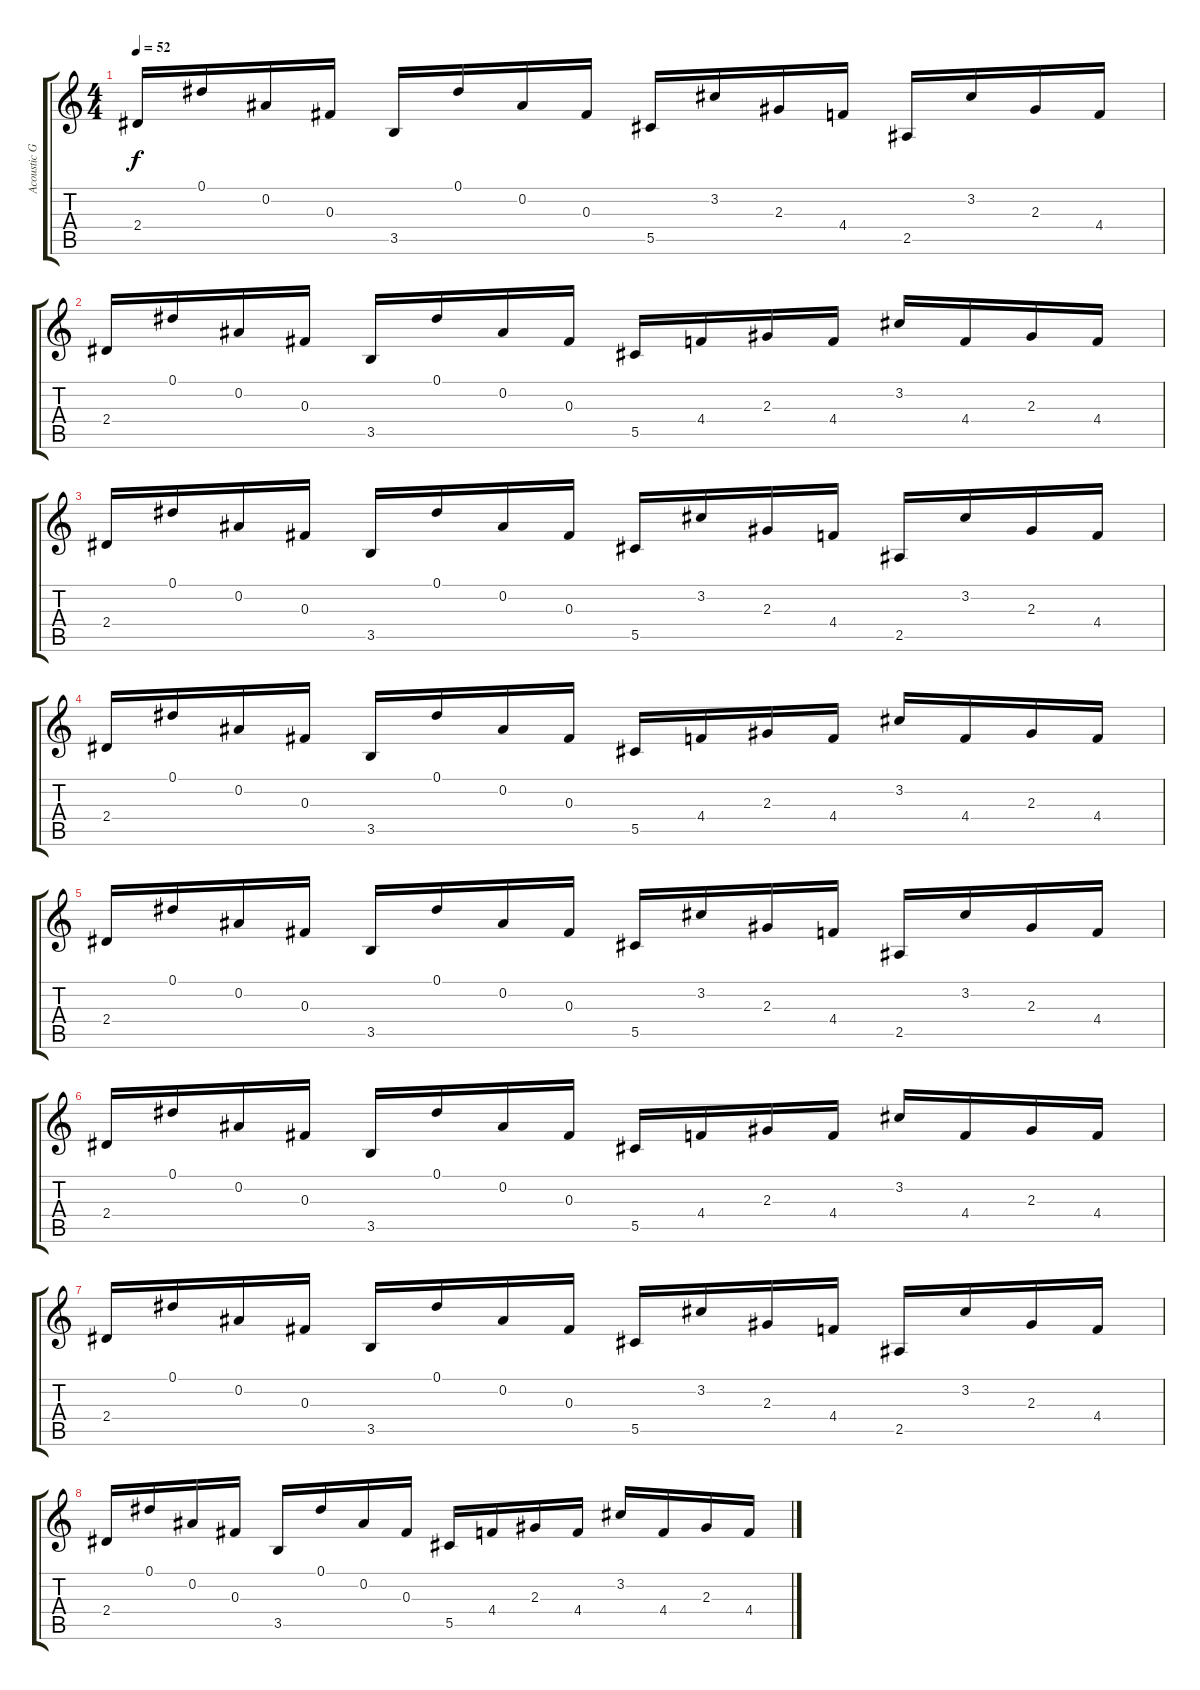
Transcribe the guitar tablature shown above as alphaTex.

\track ("Acoustic Gtr." "Acoustic G") {instrument acousticguitarsteel}
\staff {score tabs}
\tuning (Eb4 Bb3 Gb3 Db3 Ab2 Eb2) {hide}
\ts (4 4)
\tempo 52
\clef g2
\ks c
2.4.16{dy f instrument acousticguitarsteel} 0.1.16 0.2.16 0.3.16 3.5.16 0.1.16 0.2.16 0.3.16 5.5.16 3.2.16 2.3.16 4.4.16 2.5.16 3.2.16 2.3.16 4.4.16 |
2.4.16 0.1.16 0.2.16 0.3.16 3.5.16 0.1.16 0.2.16 0.3.16 5.5.16 4.4.16 2.3.16 4.4.16 3.2.16 4.4.16 2.3.16 4.4.16 |
2.4.16 0.1.16 0.2.16 0.3.16 3.5.16 0.1.16 0.2.16 0.3.16 5.5.16 3.2.16 2.3.16 4.4.16 2.5.16 3.2.16 2.3.16 4.4.16 |
2.4.16 0.1.16 0.2.16 0.3.16 3.5.16 0.1.16 0.2.16 0.3.16 5.5.16 4.4.16 2.3.16 4.4.16 3.2.16 4.4.16 2.3.16 4.4.16 |
2.4.16 0.1.16 0.2.16 0.3.16 3.5.16 0.1.16 0.2.16 0.3.16 5.5.16 3.2.16 2.3.16 4.4.16 2.5.16 3.2.16 2.3.16 4.4.16 |
2.4.16 0.1.16 0.2.16 0.3.16 3.5.16 0.1.16 0.2.16 0.3.16 5.5.16 4.4.16 2.3.16 4.4.16 3.2.16 4.4.16 2.3.16 4.4.16 |
2.4.16 0.1.16 0.2.16 0.3.16 3.5.16 0.1.16 0.2.16 0.3.16 5.5.16 3.2.16 2.3.16 4.4.16 2.5.16 3.2.16 2.3.16 4.4.16 |
2.4.16 0.1.16 0.2.16 0.3.16 3.5.16 0.1.16 0.2.16 0.3.16 5.5.16 4.4.16 2.3.16 4.4.16 3.2.16 4.4.16 2.3.16 4.4.16
